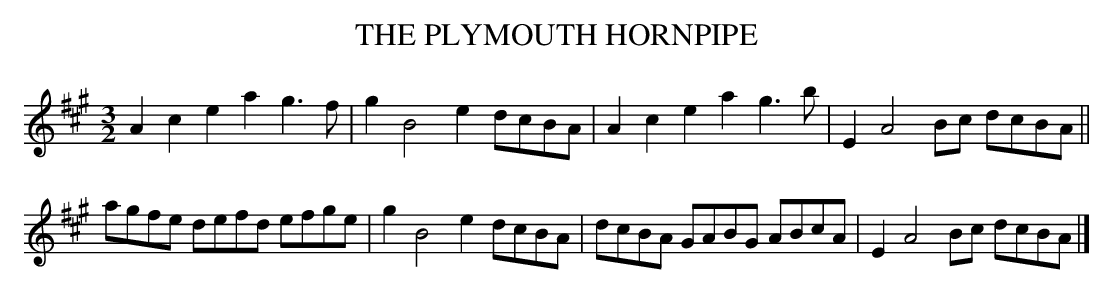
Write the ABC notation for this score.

X:1
T:THE PLYMOUTH HORNPIPE
M:3/2
L:1/8
K:A
A2 c2 e2 a2 g3 f | g2 B4 e2 dcBA | A2 c2 e2 a2 g3 b | E2 A4 Bc dcBA ||
agfe  defd  efge | g2 B4 e2 dcBA | dcBA  GABG  ABcA | E2 A4 Bc dcBA |]
